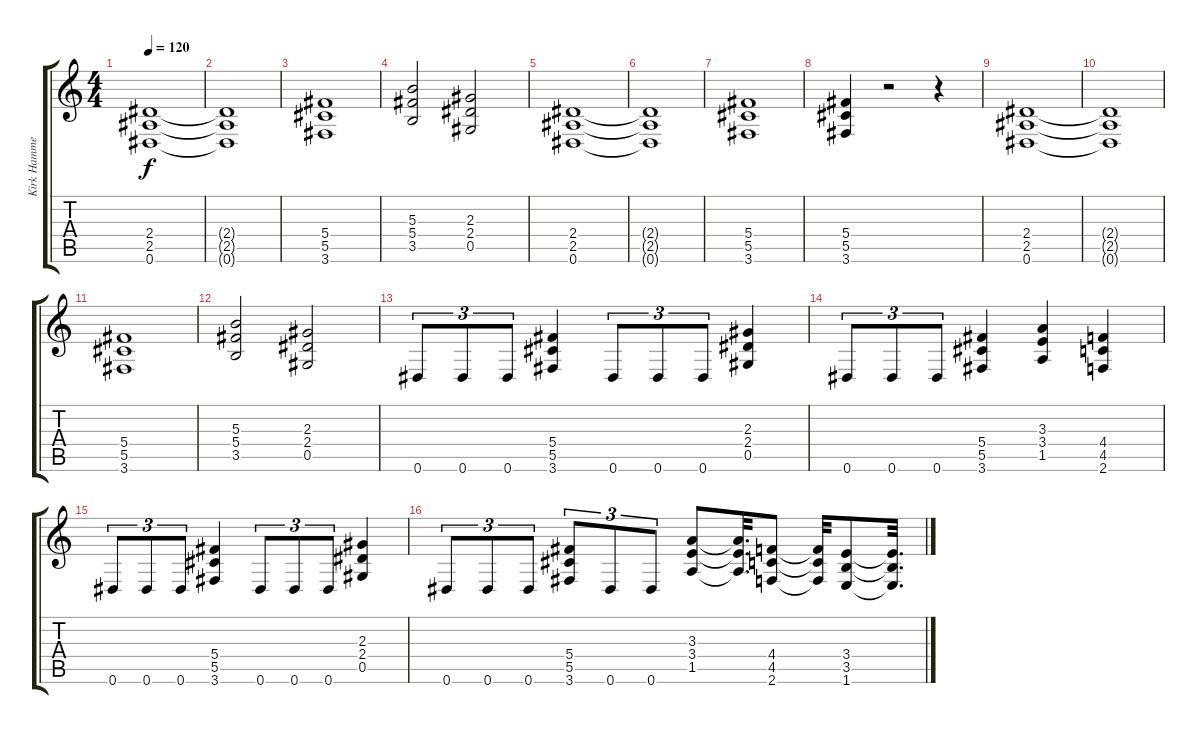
\track ("Kirk Hammet" "Kirk Hamme") {instrument distortionguitar}
\staff {score tabs}
\tuning (Eb4 Bb3 Gb3 Db3 Ab2 Eb2) {hide}
\ts (4 4)
\tempo 120
\clef g2
\ks c
(2.4 2.5 0.6).1{dy f} |
(2.4{t} 2.5{t} 0.6{t}).1 |
(5.4 5.5 3.6).1 |
(5.3 5.4 3.5).2 (2.3 2.4 0.5).2 |
(2.4 2.5 0.6).1 |
(2.4{t} 2.5{t} 0.6{t}).1 |
(5.4 5.5 3.6).1 |
(5.4 5.5 3.6).4 r.2 r.4 |
(2.4 2.5 0.6).1 |
(2.4{t} 2.5{t} 0.6{t}).1 |
(5.4 5.5 3.6).1 |
(5.3 5.4 3.5).2 (2.3 2.4 0.5).2 |
0.6.8{tu (3 2)} 0.6.8{tu (3 2)} 0.6.8{tu (3 2)} (5.4 5.5 3.6).4 0.6.8{tu (3 2)} 0.6.8{tu (3 2)} 0.6.8{tu (3 2)} (2.3 2.4 0.5).4 |
0.6.8{tu (3 2)} 0.6.8{tu (3 2)} 0.6.8{tu (3 2)} (5.4 5.5 3.6).4 (3.3 3.4 1.5).4 (4.4 4.5 2.6).4 |
0.6.8{tu (3 2)} 0.6.8{tu (3 2)} 0.6.8{tu (3 2)} (5.4 5.5 3.6).4 0.6.8{tu (3 2)} 0.6.8{tu (3 2)} 0.6.8{tu (3 2)} (2.3 2.4 0.5).4 |
0.6.8{tu (3 2)} 0.6.8{tu (3 2)} 0.6.8{tu (3 2)} (5.4 5.5 3.6).8{tu (3 2)} 0.6.8{tu (3 2)} 0.6.8{tu (3 2)} (3.3 3.4 1.5).8 (3.3{t} 3.4{t} 1.5{t}).32{d} (4.4 4.5 2.6).8 (4.4{t} 4.5{t} 2.6{t}).32 (3.4 3.5 1.6).8 (3.4{t} 3.5{t} 1.6{t}).32{d}
